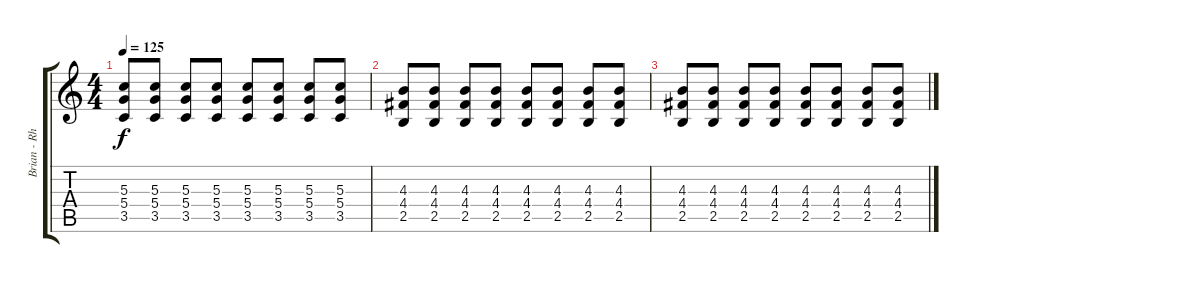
\track ("Brian - Rhythm Guitar" "Brian - Rh") {instrument electricguitarjazz}
\staff {score tabs}
\tuning (E4 B3 G3 D3 A2 E2) {hide}
\ts (4 4)
\tempo 125
\clef g2
\ks c
(5.3 5.4 3.5).8{dy f} (5.3 5.4 3.5).8 (5.3 5.4 3.5).8 (5.3 5.4 3.5).8 (5.3 5.4 3.5).8 (5.3 5.4 3.5).8 (5.3 5.4 3.5).8 (5.3 5.4 3.5).8 |
(4.3 4.4 2.5).8 (4.3 4.4 2.5).8 (4.3 4.4 2.5).8 (4.3 4.4 2.5).8 (4.3 4.4 2.5).8 (4.3 4.4 2.5).8 (4.3 4.4 2.5).8 (4.3 4.4 2.5).8 |
(4.3 4.4 2.5).8 (4.3 4.4 2.5).8 (4.3 4.4 2.5).8 (4.3 4.4 2.5).8 (4.3 4.4 2.5).8 (4.3 4.4 2.5).8 (4.3 4.4 2.5).8 (4.3 4.4 2.5).8
